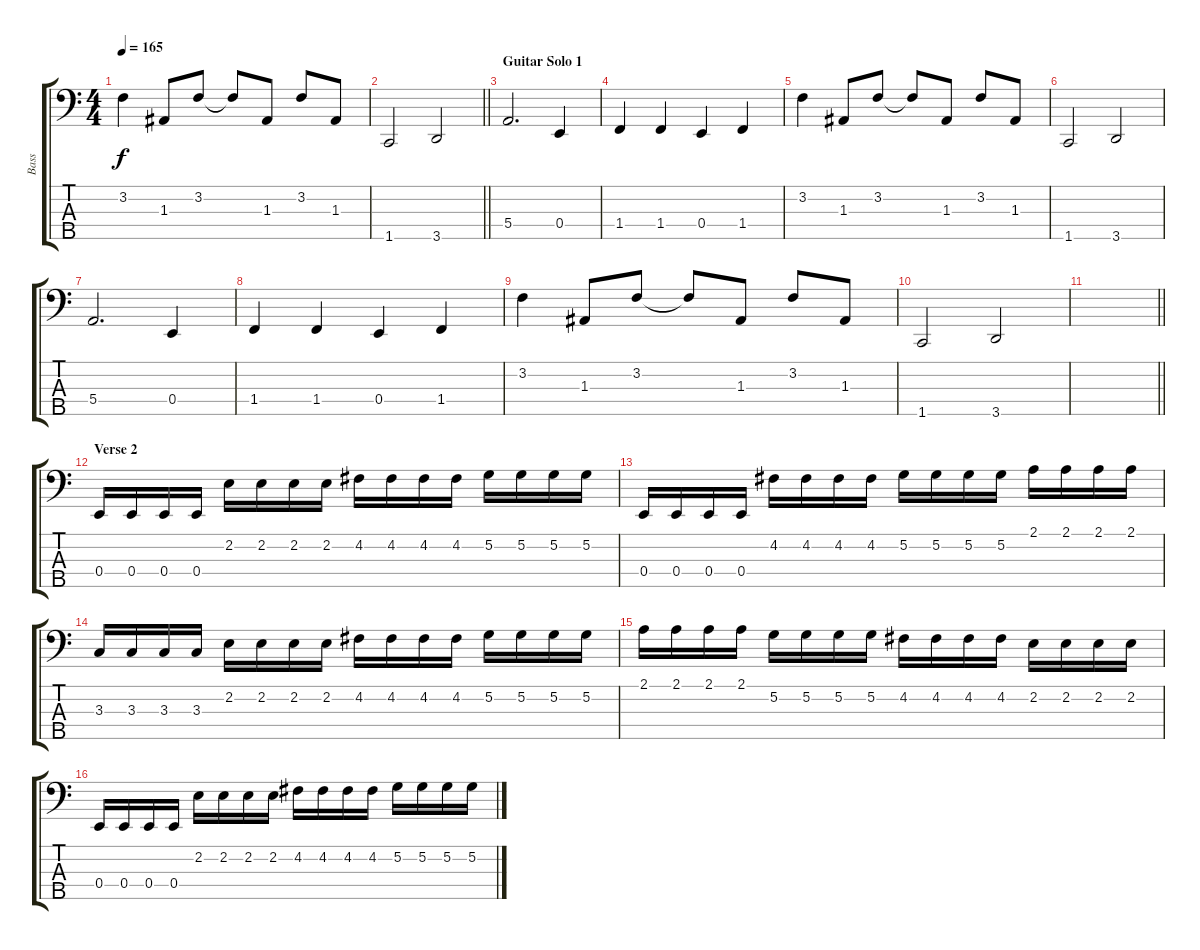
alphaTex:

\track ("Bass" "Bass") {instrument electricbassfinger}
\staff {score tabs}
\tuning (G2 D2 A1 E1 B0) {hide}
\ts (4 4)
\tempo 165
\clef f4
\ks c
3.2.4{dy f} 1.3.8 3.2.8 3.2{t}.8 1.3.8 3.2.8 1.3.8 |
\barLineRight lightlight
1.5.2 3.5.2 |
\section ("" "Guitar Solo 1")
5.4.2{d} 0.4.4 |
1.4.4 1.4.4 0.4.4 1.4.4 |
3.2.4 1.3.8 3.2.8 3.2{t}.8 1.3.8 3.2.8 1.3.8 |
1.5.2 3.5.2 |
5.4.2{d} 0.4.4 |
1.4.4 1.4.4 0.4.4 1.4.4 |
3.2.4 1.3.8 3.2.8 3.2{t}.8 1.3.8 3.2.8 1.3.8 |
1.5.2 3.5.2 |
\barLineRight lightlight
|
\section ("" "Verse 2")
0.4.16 0.4.16 0.4.16 0.4.16 2.2.16 2.2.16 2.2.16 2.2.16 4.2.16 4.2.16 4.2.16 4.2.16 5.2.16 5.2.16 5.2.16 5.2.16 |
0.4.16 0.4.16 0.4.16 0.4.16 4.2.16 4.2.16 4.2.16 4.2.16 5.2.16 5.2.16 5.2.16 5.2.16 2.1.16 2.1.16 2.1.16 2.1.16 |
3.3.16 3.3.16 3.3.16 3.3.16 2.2.16 2.2.16 2.2.16 2.2.16 4.2.16 4.2.16 4.2.16 4.2.16 5.2.16 5.2.16 5.2.16 5.2.16 |
2.1.16 2.1.16 2.1.16 2.1.16 5.2.16 5.2.16 5.2.16 5.2.16 4.2.16 4.2.16 4.2.16 4.2.16 2.2.16 2.2.16 2.2.16 2.2.16 |
0.4.16 0.4.16 0.4.16 0.4.16 2.2.16 2.2.16 2.2.16 2.2.16 4.2.16 4.2.16 4.2.16 4.2.16 5.2.16 5.2.16 5.2.16 5.2.16
